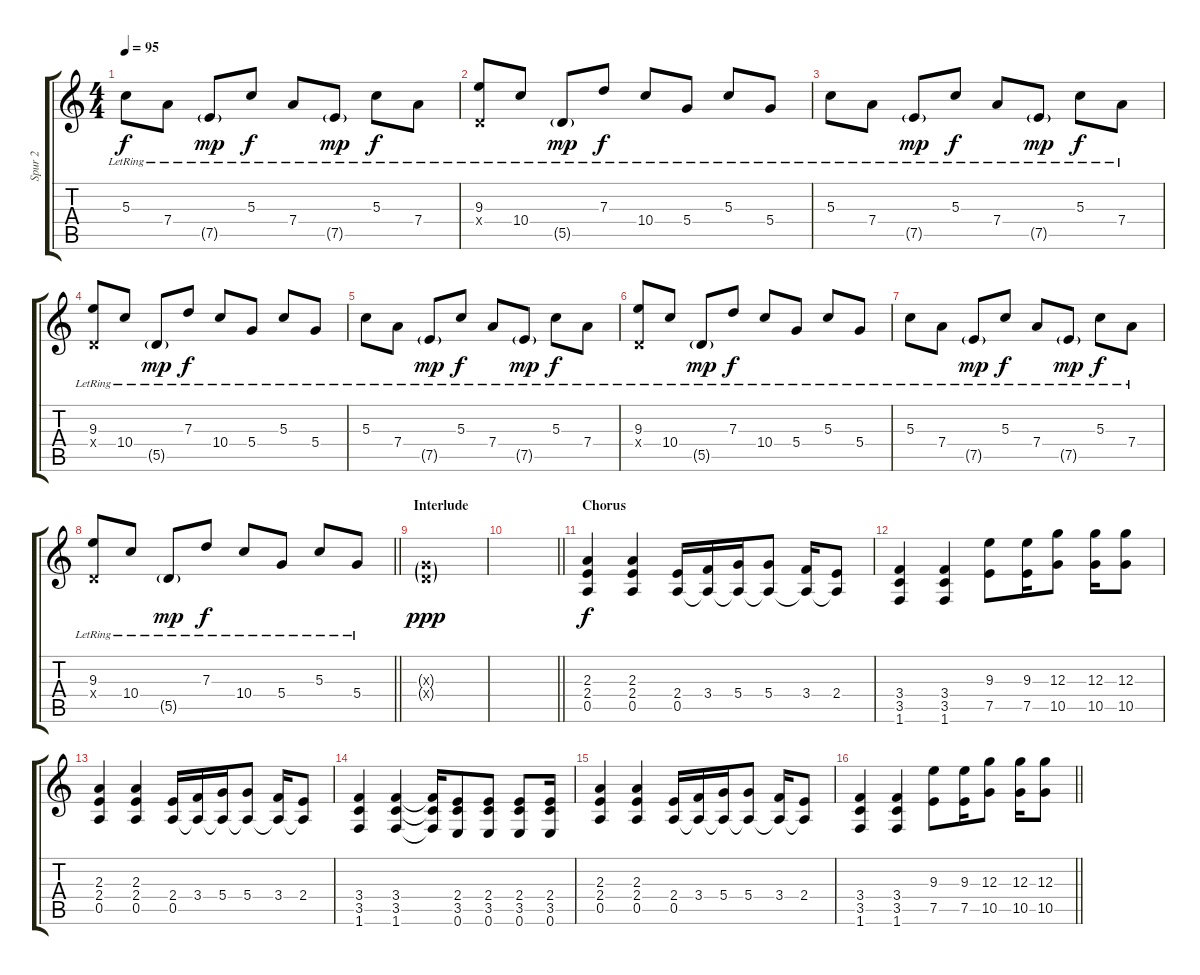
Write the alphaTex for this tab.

\track ("Spur 2" "Spur 2") {instrument distortionguitar}
\staff {score tabs}
\tuning (E4 B3 G3 D3 A2 E2) {hide}
\ts (4 4)
\tempo 95
\clef g2
\ks c
5.3{lr}.8{dy f} 7.4{lr}.8 7.5{g lr}.8{dy mp} 5.3{lr}.8{dy f} 7.4{lr}.8 7.5{g lr}.8{dy mp} 5.3{lr}.8{dy f} 7.4{lr}.8 |
(9.3{lr} 0.4{x}).8 10.4{lr}.8 5.5{g lr}.8{dy mp} 7.3{lr}.8{dy f} 10.4{lr}.8 5.4{lr}.8 5.3{lr}.8 5.4{lr}.8 |
5.3{lr}.8 7.4{lr}.8 7.5{g lr}.8{dy mp} 5.3{lr}.8{dy f} 7.4{lr}.8 7.5{g lr}.8{dy mp} 5.3{lr}.8{dy f} 7.4{lr}.8 |
(9.3{lr} 0.4{x}).8 10.4{lr}.8 5.5{g lr}.8{dy mp} 7.3{lr}.8{dy f} 10.4{lr}.8 5.4{lr}.8 5.3{lr}.8 5.4{lr}.8 |
5.3{lr}.8 7.4{lr}.8 7.5{g lr}.8{dy mp} 5.3{lr}.8{dy f} 7.4{lr}.8 7.5{g lr}.8{dy mp} 5.3{lr}.8{dy f} 7.4{lr}.8 |
(9.3{lr} 0.4{x}).8 10.4{lr}.8 5.5{g lr}.8{dy mp} 7.3{lr}.8{dy f} 10.4{lr}.8 5.4{lr}.8 5.3{lr}.8 5.4{lr}.8 |
5.3{lr}.8 7.4{lr}.8 7.5{g lr}.8{dy mp} 5.3{lr}.8{dy f} 7.4{lr}.8 7.5{g lr}.8{dy mp} 5.3{lr}.8{dy f} 7.4{lr}.8 |
\barLineRight lightlight
(9.3{lr} 0.4{x}).8 10.4{lr}.8 5.5{g lr}.8{dy mp} 7.3{lr}.8{dy f} 10.4{lr}.8 5.4{lr}.8 5.3{lr}.8 5.4{lr}.8 |
\section ("" "Interlude")
(0.3{g x} 0.4{g x}).1{dy ppp} |
\barLineRight lightlight
|
\section ("" "Chorus")
(2.3 2.4 0.5).4{dy f} (2.3 2.4 0.5).4 (2.4 0.5).16 (3.4 0.5{t}).16 (5.4 0.5{t}).16 (5.4 0.5{t}).8 (3.4 0.5{t}).16 (2.4 0.5{t}).8 |
(3.4 3.5 1.6).4 (3.4 3.5 1.6).4 (9.3 7.5).8 (9.3 7.5).16 (12.3 10.5).8 (12.3 10.5).16 (12.3 10.5).8 |
(2.3 2.4 0.5).4 (2.3 2.4 0.5).4 (2.4 0.5).16 (3.4 0.5{t}).16 (5.4 0.5{t}).16 (5.4 0.5{t}).8 (3.4 0.5{t}).16 (2.4 0.5{t}).8 |
(3.4 3.5 1.6).4 (3.4 3.5 1.6).4 (3.4{t} 3.5{t} 1.6{t}).16 (2.4 3.5 0.6).8 (2.4 3.5 0.6).8 (2.4 3.5 0.6).8 (2.4 3.5 0.6).16 |
(2.3 2.4 0.5).4 (2.3 2.4 0.5).4 (2.4 0.5).16 (3.4 0.5{t}).16 (5.4 0.5{t}).16 (5.4 0.5{t}).8 (3.4 0.5{t}).16 (2.4 0.5{t}).8 |
\barLineRight lightlight
(3.4 3.5 1.6).4 (3.4 3.5 1.6).4 (9.3 7.5).8 (9.3 7.5).16 (12.3 10.5).8 (12.3 10.5).16 (12.3 10.5).8
